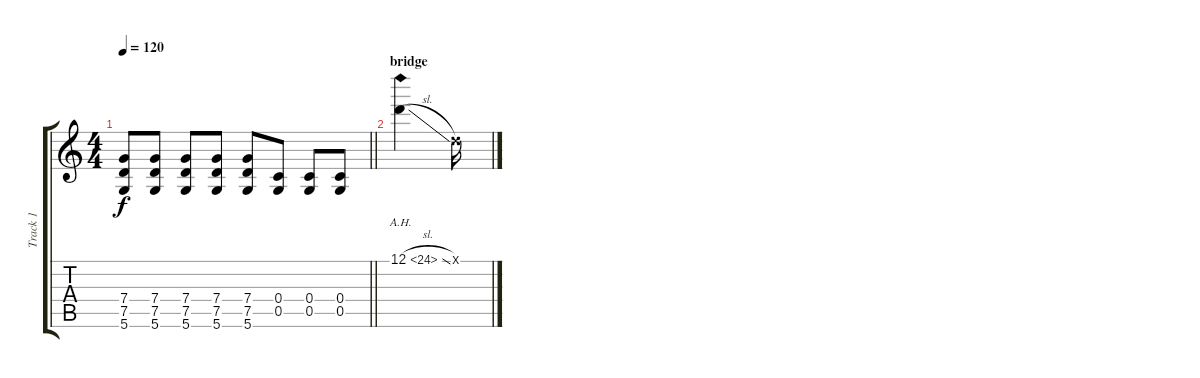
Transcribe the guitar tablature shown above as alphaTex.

\track ("Track 1" "Track 1") {instrument distortionguitar}
\staff {score tabs}
\tuning (D4 A3 F3 C3 G2 D2) {hide}
\ts (4 4)
\tempo 120
\clef g2
\barLineRight lightlight
\ks c
(7.4 7.5 5.6).8{dy f} (7.4 7.5 5.6).8 (7.4 7.5 5.6).8 (7.4 7.5 5.6).8 (7.4 7.5 5.6).8 (0.4 0.5).8 (0.4 0.5).8 (0.4 0.5).8 |
\section ("" "bridge")
12.1{ah 12 sl}.4 0.1{x}.16
